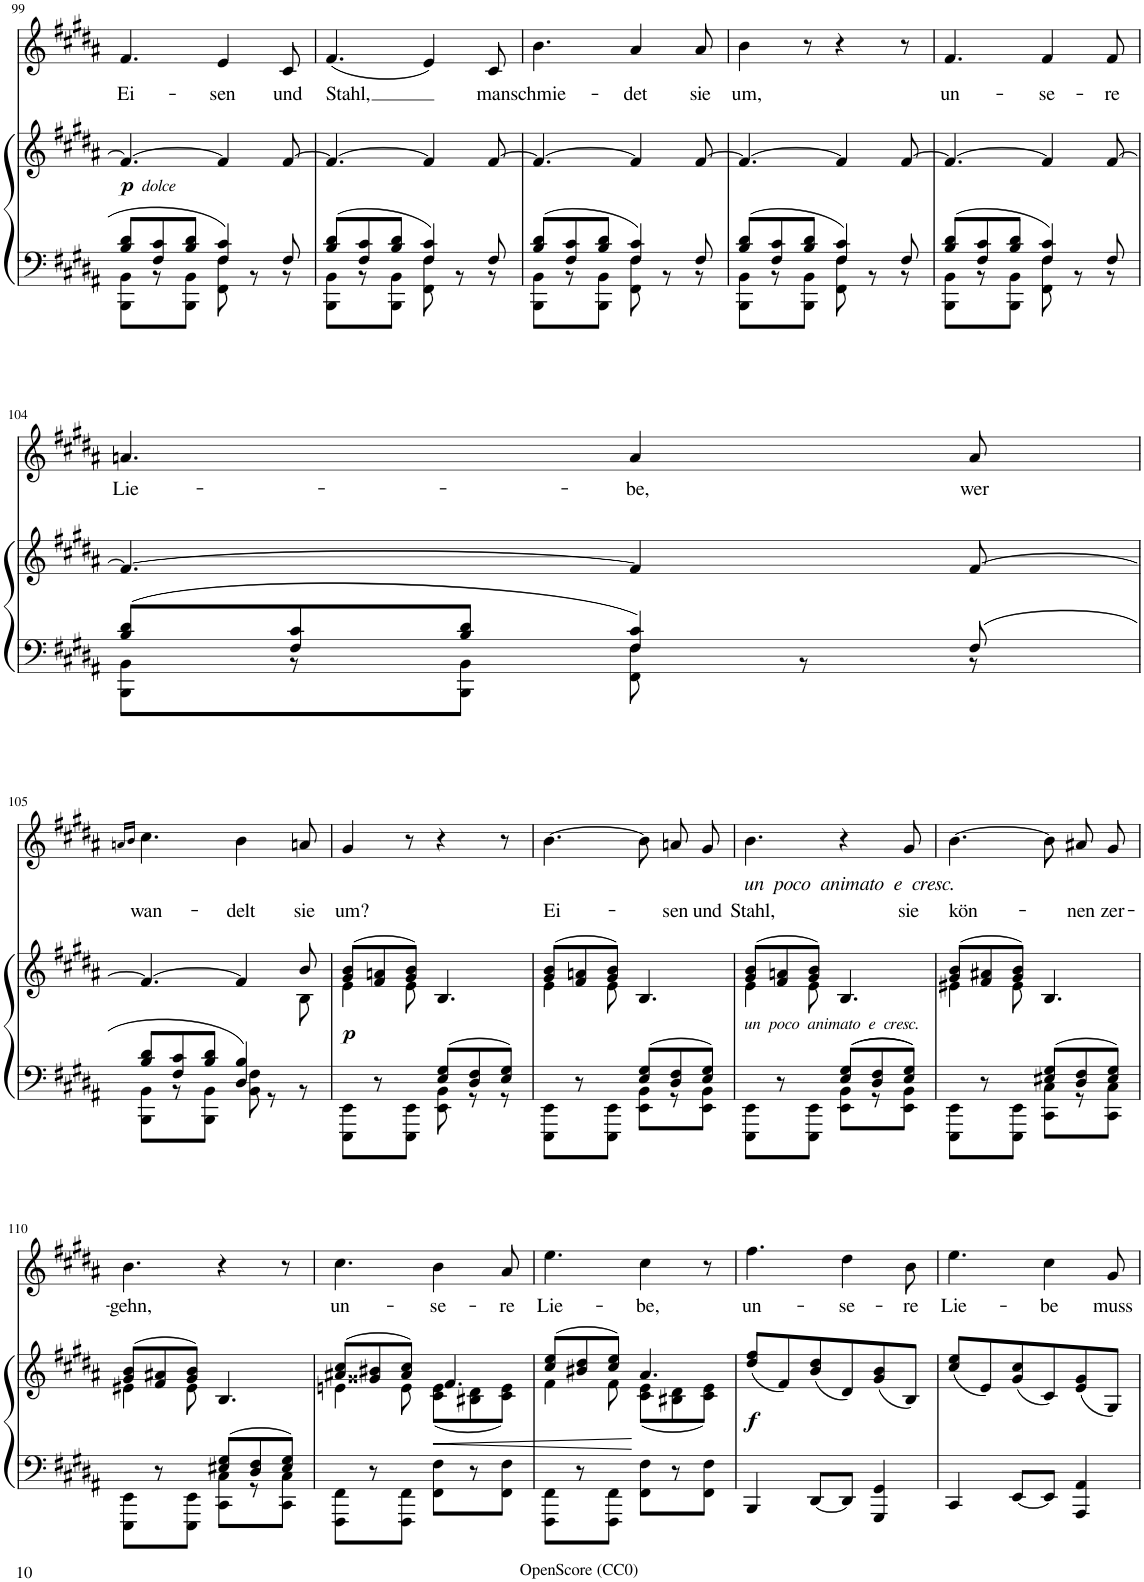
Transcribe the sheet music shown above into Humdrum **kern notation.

**kern	**kern	**dynam	**kern	**text
*part2	*part2	*part2	*part1	*part1
*staff3	*staff2	*staff2/3	*staff1	*staff1
*I"Piano	*	*	*I"Voice	*
*I'Pno	*	*	*	*
!!LO:PB:g=z
*clefF4	*clefG2	*	*clefG2	*
*k[f#c#g#d#a#]	*k[f#c#g#d#a#]	*	*k[f#c#g#d#a#]	*
*M6/8	*M6/8	*	*M6/8	*
=99	=99	=99	=99	=99
*^	*	*	*	*
!	!	!	!LO:DY:b	!	!LO:LY:b
!	!	!	!LO:DY:n=1:b	!	!
8B/ 8d#/L	8BBB\ 8BB\L	4.f#/_	p other-dynamics	4.f#/	Ei-
8F#/ 8c#/	8r	.	.	.	.
8B/ 8d#/J	8BBB\ 8BB\J	.	.	.	.
!	!	!	!	!	!LO:LY:b
4F#/ 4c#/	8FF#\ 8F#\	4f#/]	.	4e/	-sen
.	8r	.	.	.	.
!	!	!	!	!	!LO:LY:b
8F#/	8r	[>8f#/	.	8c#/	und
=100	=100	=100	=100	=100	=100
!	!	!	!	!	!LO:LY:b
8B/ 8d#/L	8BBB\ 8BB\L	4.f#/_	.	(4.f#/	Stahl,
8F#/ 8c#/	8r	.	.	.	.
8B/ 8d#/J	8BBB\ 8BB\J	.	.	.	.
4F#/ 4c#/	8FF#\ 8F#\	4f#/]	.	4e/)	.
.	8r	.	.	.	.
!	!	!	!	!	!LO:LY:b
8F#/	8r	[>8f#/	.	8c#/	man
=101	=101	=101	=101	=101	=101
!	!	!	!	!	!LO:LY:b
8B/ 8d#/L	8BBB\ 8BB\L	4.f#/_	.	4.b\	schmie-
8F#/ 8c#/	8r	.	.	.	.
8B/ 8d#/J	8BBB\ 8BB\J	.	.	.	.
!	!	!	!	!	!LO:LY:b
4F#/ 4c#/	8FF#\ 8F#\	4f#/]	.	4a#/	-det
.	8r	.	.	.	.
!	!	!	!	!	!LO:LY:b
8F#/	8r	[>8f#/	.	8a#/	sie
=102	=102	=102	=102	=102	=102
!	!	!	!	!	!LO:LY:b
8B/ 8d#/L	8BBB\ 8BB\L	4.f#/_	.	4b\	um,
8F#/ 8c#/	8r	.	.	.	.
8B/ 8d#/J	8BBB\ 8BB\J	.	.	8r	.
4F#/ 4c#/	8FF#\ 8F#\	4f#/]	.	4r	.
.	8r	.	.	.	.
8F#/	8r	[>8f#/	.	8r	.
=103	=103	=103	=103	=103	=103
!	!	!	!	!	!LO:LY:b
8B/ 8d#/L	8BBB\ 8BB\L	4.f#/_	.	4.f#/	un-
8F#/ 8c#/	8r	.	.	.	.
8B/ 8d#/J	8BBB\ 8BB\J	.	.	.	.
!	!	!	!	!	!LO:LY:b
4F#/ 4c#/	8FF#\ 8F#\	4f#/]	.	4f#/	-se-
.	8r	.	.	.	.
!	!	!	!	!	!LO:LY:b
8F#/	8r	[>8f#/	.	8f#/	-re
!!LO:LB:g=z
=104	=104	=104	=104	=104	=104
!	!	!	!	!	!LO:LY:b
8B/ 8d#/L	8BBB\ 8BB\L	4.f#/_	.	4.an/	Lie-
8F#/ 8c#/	8r	.	.	.	.
8B/ 8d#/J	8BBB\ 8BB\J	.	.	.	.
!	!	!	!	!	!LO:LY:b
4F#/ 4c#/	8FF#\ 8F#\	4f#/]	.	4a/	-be,
.	8r	.	.	.	.
!	!	!	!	!	!LO:LY:b
8F#/	8r	[>8f#/	.	8a/	wer
!!LO:LB:g=z
=105	=105	=105	=105	=105	=105
.	.	.	.	16qan/LL	.
.	.	.	.	16qb/JJ	.
*	*	*^	*	*	*
!	!	!	!	!	!	!LO:LY:b
8B/ 8d#/L	8BBB\ 8BB\L	4.f#/_	8ryy	.	4.cc#\	wan-
*	*	*v	*v	*	*	*
8F#/ 8c#/	8r	.	.	.	.
8B/ 8d#/J	8BBB\ 8BB\J	.	.	.	.
!	!	!	!	!	!LO:LY:b
4D#/ 4B/	8BB\ 8F#\	4f#/]	.	4b\	-delt
.	8r	.	.	.	.
*	*	*^	*	*	*
!	!	!	!	!	!	!LO:LY:b
8ryy	8r	8b/	8B\	.	8an/	sie
=106	=106	=106	=106	=106	=106	=106
!	!	!	!	!LO:DY:a=2	!	!LO:LY:b
8EEE\ 8EE\L	4.ryy	(8g#/ 8b/L	4e\	p	4g#/	um?
8r	.	8f#/ 8an/	.	.	.	.
8EEE\ 8EE\J	.	8g#/ 8b/J)	8e\	.	8r	.
8E/ 8G#/L	8EE\ 8BB\	4.B/	4.ryy	.	4r	.
8D#/ 8F#/	8r	.	.	.	.	.
8E/ 8G#/J	8r	.	.	.	8r	.
=107	=107	=107	=107	=107	=107	=107
!	!	!	!	!	!	!LO:LY:b
8EEE\ 8EE\L	4.ryy	(8g#/ 8b/L	4e\	.	[4.b\	Ei-
8r	.	8f#/ 8an/	.	.	.	.
8EEE\ 8EE\J	.	8g#/ 8b/J)	8e\	.	.	.
8E/ 8G#/L	8EE\ 8BB\L	4.B/	4.ryy	.	8b\]	.
!	!	!	!	!	!	!LO:LY:b
8D#/ 8F#/	8r	.	.	.	8an/	-sen
!	!	!	!	!	!	!LO:LY:b
8E/ 8G#/J	8EE\ 8BB\J	.	.	.	8g#/	und
=108	=108	=108	=108	=108	=108	=108
!	!	!	!	!	!LO:TX:b:i:t=un  poco  animato  e  cresc.	!
!	!	!LO:TX:b:i:t=un  poco  animato  e  cresc.	!	!	!	!
!	!	!	!	!	!	!LO:LY:b
8EEE\ 8EE\L	4.ryy	(8g#/ 8b/L	4e\	.	4.b\	Stahl,
8r	.	8f#/ 8an/	.	.	.	.
8EEE\ 8EE\J	.	8g#/ 8b/J)	8e\	.	.	.
8E/ 8G#/L	8EE\ 8BB\L	4.B/	4.ryy	.	4r	.
8D#/ 8F#/	8r	.	.	.	.	.
!	!	!	!	!	!	!LO:LY:b
8E/ 8G#/J	8EE\ 8BB\J	.	.	.	8g#/	sie
=109	=109	=109	=109	=109	=109	=109
!	!	!	!	!	!	!LO:LY:b
8EEE\ 8EE\L	4.ryy	(8g#/ 8b/L	4e#X\	.	[4.b\	kön-
8r	.	8f#/ 8a#X/	.	.	.	.
8EEE\ 8EE\J	.	8g#/ 8b/J)	8e#\	.	.	.
8E#X/ 8G#/L	8CC#\ 8C#\L	4.B/	4.ryy	.	8b\]	.
!	!	!	!	!	!	!LO:LY:b
8D#/ 8F#/	8r	.	.	.	8a#X/	-nen
!	!	!	!	!	!	!LO:LY:b
8E#/ 8G#/J	8CC#\ 8C#\J	.	.	.	8g#/	zer-
!!LO:LB:g=z
=110	=110	=110	=110	=110	=110	=110
!	!	!	!	!	!	!LO:LY:b
8EEE\ 8EE\L	4.ryy	(8g#/ 8b/L	4e#X\	.	4.b\	-gehn,
8r	.	8f#/ 8a#X/	.	.	.	.
8EEE\ 8EE\J	.	8g#/ 8b/J)	8e#\	.	.	.
8E#X/ 8G#/L	8CC#\ 8C#\L	4.B/	4.ryy	.	4r	.
8D#/ 8F#/	8r	.	.	.	.	.
8E#/ 8G#/J	8CC#\ 8C#\J	.	.	.	8r	.
=111	=111	=111	=111	=111	=111	=111
!	!	!	!	!	!	!LO:LY:b
*v	*v	*	*	*	*	*
8FFF#\ 8FF#\L	(8a#X/ 8cc#/L	4en\	.	4.cc#\	un-
8r	8g##X/ 8b#X/	.	.	.	.
8FFF#\ 8FF#\J	8a#/ 8cc#/J)	8e\	.	.	.
!	!	!	!LO:HP:b	!	!LO:LY:b
8FF#\ 8F#\L	4.f#/	(8c#\ 8e\L	<	4b\	-se-
8r	.	8B#X\ 8d#\	.	.	.
!	!	!	!	!	!LO:LY:b
8FF#\ 8F#\J	.	8c#\ 8e\J)	.	8a#/	-re
=112	=112	=112	=112	=112	=112
!	!	!	!	!	!LO:LY:b
8FFF#\ 8FF#\L	(8cc#/ 8ee/L	4f#\	.	4.ee\	Lie-
8r	8b#X/ 8dd#/	.	.	.	.
8FFF#\ 8FF#\J	8cc#/ 8ee/J)	8f#\	.	.	.
!	!	!	!	!	!LO:LY:b
8FF#\ 8F#\L	4.a#/	(8c#\ 8e\L	[	4cc#\	-be,
8r	.	8B#X\ 8d#\	.	.	.
8FF#\ 8F#\J	.	8c#\ 8e\J)	.	8r	.
=113	=113	=113	=113	=113	=113
!	!	!	!LO:DY:a=2	!	!LO:LY:b
*	*v	*v	*	*	*
4BBB/	(8dd#/ 8ff#/L	f	4.ff#\	un-
.	8f#/)	.	.	.
[8DD#/L	(8b/ 8dd#/	.	.	.
!	!	!	!	!LO:LY:b
8DD#/J]	8d#/)	.	4dd#\	-se-
4GGG#/ 4GG#/	(8g#/ 8b/	.	.	.
!	!	!	!	!LO:LY:b
.	8B/J)	.	8b\	-re
=114	=114	=114	=114	=114
!	!	!	!	!LO:LY:b
4CC#/	(8cc#/ 8ee/L	.	4.ee\	Lie-
.	8e/)	.	.	.
[8EE/L	(8g#/ 8cc#/	.	.	.
!	!	!	!	!LO:LY:b
8EE/J]	8c#/)	.	4cc#\	-be
4AAA#/ 4AA#/	(8e/ 8g#/	.	.	.
!	!	!	!	!LO:LY:b
.	8G#/J)	.	8g#/	muss
=	=	=	=	=
*-	*-	*-	*-	*-
